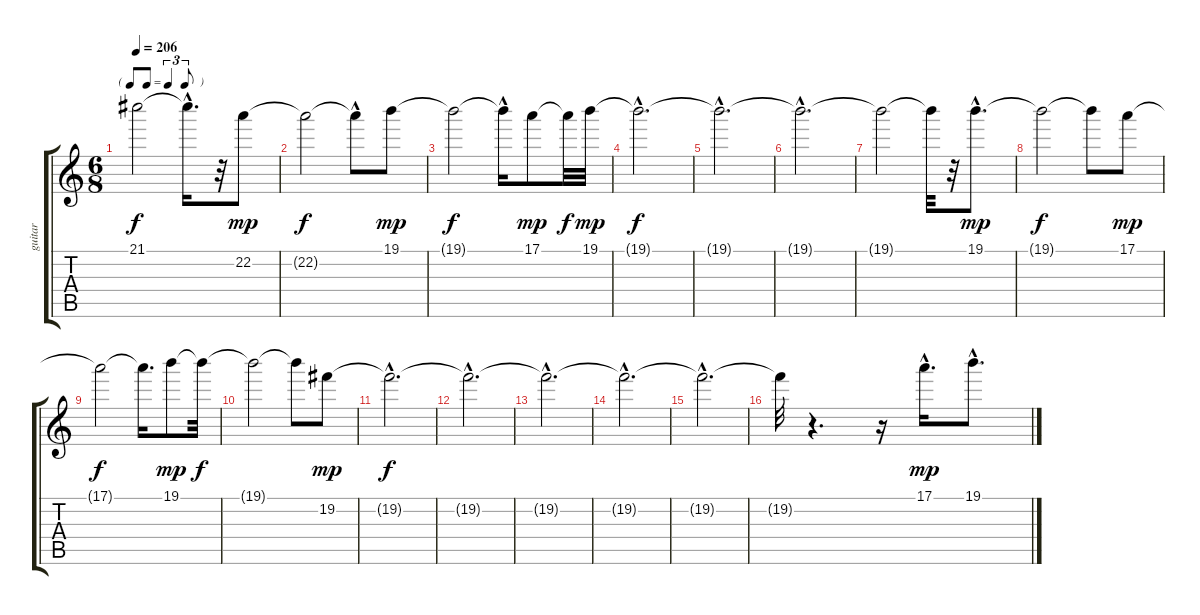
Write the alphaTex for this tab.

\track ("guitar" "guitar") {instrument distortionguitar}
\staff {score tabs}
\tuning (E4 B3 G3 D3 A2 E2) {hide}
\ts (6 8)
\tf triplet8th
\tempo 206
\clef g2
\ks c
21.1{t}.2{dy f} 21.1{hac t}.16{d} r.32 22.2.8{dy mp} |
22.2{t}.2{dy f} 22.2{hac t}.8 19.1.8{dy mp} |
19.1{t}.2{dy f} 19.1{hac t}.16 17.1.8{dy mp} 17.1{t}.32{dy f} 19.1.32{dy mp} |
19.1{hac t}.2{d dy f} |
19.1{hac t}.2{d} |
19.1{hac t}.2{d} |
19.1{t}.2 19.1{t}.32 r.32 19.1{hac}.8{d dy mp} |
19.1{t}.2{dy f} 19.1{t}.8 17.1.8{dy mp} |
17.1{t}.2{dy f} 17.1{t}.16{d} 19.1.8{dy mp} 19.1{t}.32{dy f} |
19.1{t}.2 19.1{t}.8 19.2.8{dy mp} |
19.2{hac t}.2{d dy f} |
19.2{hac t}.2{d} |
19.2{hac t}.2{d} |
19.2{hac t}.2{d} |
19.2{hac t}.2{d} |
19.2{t}.32 r.4{d} r.16 17.1{hac}.16{d dy mp} 19.1{hac}.8{d}
